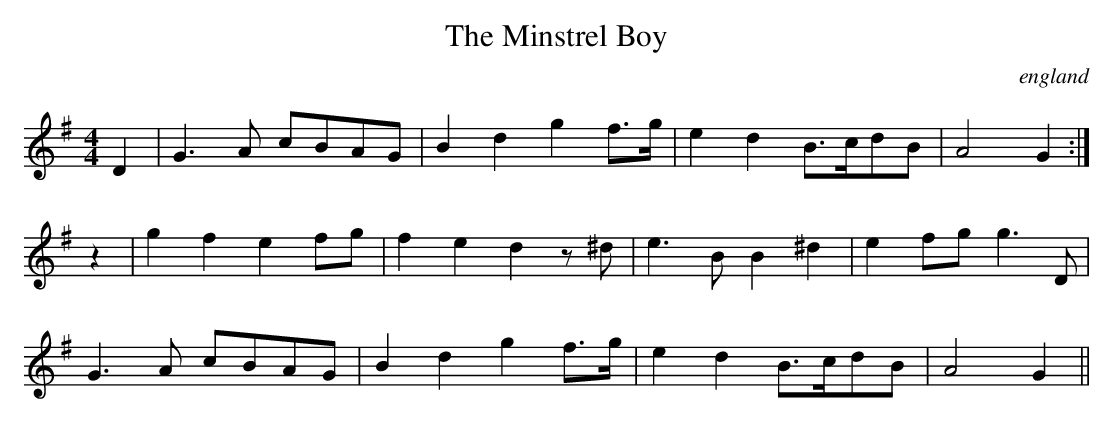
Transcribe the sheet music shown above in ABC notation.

X:1
T:The Minstrel Boy
O:england
M:4/4
L:1/8
K:G
D2|G3 A cBAG|B2d2 g2f>g|e2d2 B>cdB|A4   G2:|
z2|g2f2 e2fg|f2e2 d2z^d|e3 B B2^d2|e2fg g3D|
G3 A cBAG|B2d2 g2f>g|e2d2 B>cdB|A4   G2||
